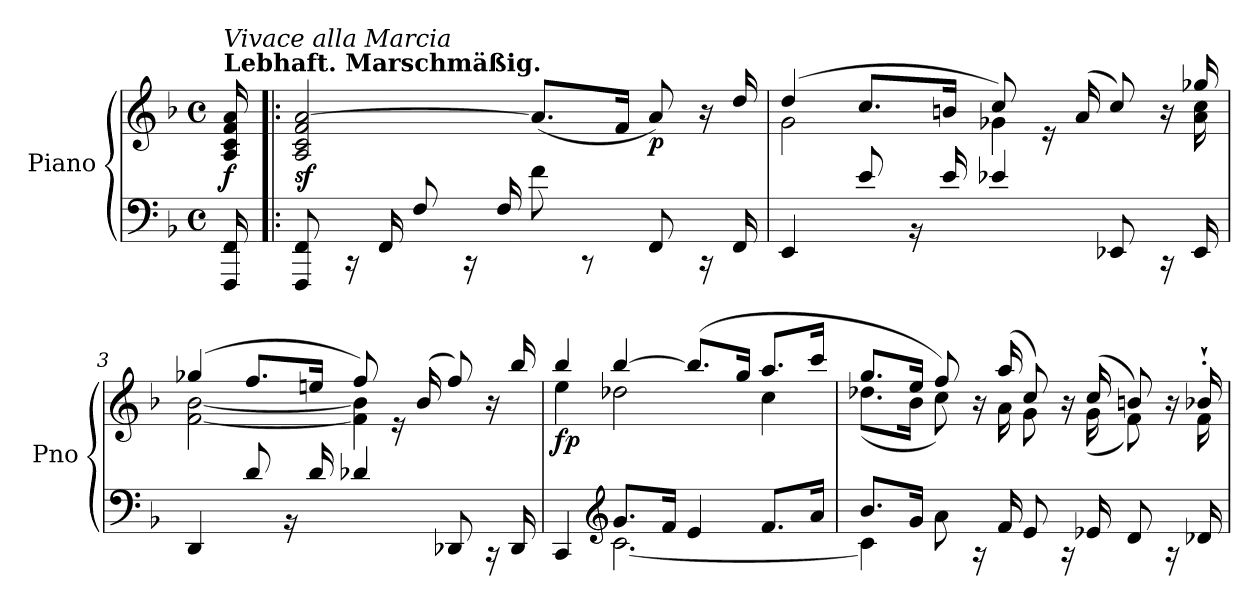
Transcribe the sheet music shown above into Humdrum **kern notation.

**kern	**kern	**dynam
*part1	*part1	*part1
*staff2	*staff1	*staff1/2
*I"Piano	*	*
*I'Pno	*	*
*clefF4	*clefG2	*
*k[b-]	*k[b-]	*
*M4/4	*M4/4	*
*met(c)	*met(c)	*
=	=	=
*^	*	*
!	!	!LO:TX:a:B:t=Lebhaft. Marschmäßig.	!
!	!	!LO:TX:a:i:t=Vivace alla Marcia	!
!	!	!	!LO:DY:b
16ryy	16FFF/ 16FF/	16A/ 16c/ 16f/ 16a/	f
=1!|:	=1!|:	=1!|:	=1!|:
*	*^	*^	*
!	!	!	!	!	!LO:DY:b
1ryy	8ryy	8FFF/ 8FF/	2ryy	2A/ 2c/ 2f/ [2a/	sf
.	16r	16ryy	.	.	.
.	16ryy	16FF/	.	.	.
.	8ryy	8F/	.	.	.
.	16r	16ryy	.	.	.
.	16ryy	16F/	.	.	.
.	8ryy	8f\	8.ryy	(>8.a/L]	.
.	8r	8ryy	.	.	.
.	.	.	16ryy	16f/Jk	.
!	!	!	!	!	!LO:DY:b
.	8ryy	8FF/	8ryy	8a/)	p
.	16rCC	16ryy	16r	16ryy	.
.	16ryy	16FF/	16ryy	16dd/	.
=2	=2	=2	=2	=2	=2
*	*	*	*	*^	*
!	!	!	!	!	!	!LO:DY:b
1ryy	4EE/	4ryy	(>4dd/	2g\	2ryy	other-dynamics
.	8ryy	8e/	8.cc/L	.	.	.
.	16r	16ryy	.	.	.	.
.	16ryy	16e/	16bn/Jk	.	.	.
.	4e-X/	4ryy	8ryy	4g-X\	8cc/)	.
.	.	.	16re	.	16ryy	.
.	.	.	16ryy	.	(>16a/	.
.	8ryy	8EE-X/	8ryy	8.ryy	8cc/)	.
.	16rCC	16ryy	16r	.	16ryy	.
.	16ryy	16EE-/	16ryy	16a\ 16cc\	16gg-X/	.
!!LO:LB:g=z	!!	!!
=3	=3	=3	=3	=3	=3	=3
1ryy	4DD/	4ryy	(>4gg-X/	[2f\ [2b-\	2ryy	.
.	8ryy	8d/	8.ff/L	.	.	.
.	16r	16ryy	.	.	.	.
.	16ryy	16d/	16een/Jk	.	.	.
.	4d-X/	4ryy	8ryy	4f\] 4b-\]	8ff/)	.
.	.	.	16re	.	16ryy	.
.	.	.	16ryy	.	(>16b-/	.
.	8ryy	8DD-X/	8ryy	4ryy	8ff/)	.
.	16rCC	16ryy	16r	.	16ryy	.
.	16ryy	16DD-/	16ryy	.	16bb-/	.
=4	=4	=4	=4	=4	=4	=4
!	!	!	!	!	!	!LO:DY:b
*	*	*	*	*v	*v	*
1ryy	4CC/	4ryy	4bb-/	4ee\	fp
*clefG2	*	*	*	*	*
.	[2.c\	8.g/L	[4bb-/	2dd-X\	.
.	.	16f/Jk	.	.	.
.	.	4e/	(>8.bb-/L]	.	.
.	.	.	16gg/Jk	.	.
.	.	8.f/L	8.aa/L	4cc\	.
.	.	16a/Jk	16ccc/Jk	.	.
!!LO:LB:g=z
=5	=5	=5	=5	=5	=5
*	*	*	*	*^	*
1ryy	4c\]	8.b-/L	4ryy	(<8.dd-X\L	8.gg/L	.
.	.	16g/Jk	.	16b-\Jk	16ee/Jk	.
.	8ryy	8a\	8ryy	8cc\)	8ff/)	.
.	16r	16ryy	16r	16ryy	16ryy	.
.	16ryy	16f/	16ryy	16a\	(>16aa/	.
.	8ryy	8e/	8ryy	8g\	8cc/)	.
.	16r	16ryy	16r	16ryy	16ryy	.
.	16ryy	16e-X/	16ryy	(<16g\	(>16cc/	.
.	8ryy	8d/	8ryy	8f\)	8bn/)	.
.	16rA	16ryy	16r	16ryy	16ryy	.
.	16ryy	16d-X/	16ryy	16f\	16b-X'`/	.
*v	*v	*v	*	*	*	*
*	*v	*v	*v	*
=	=	=
*-	*-	*-
